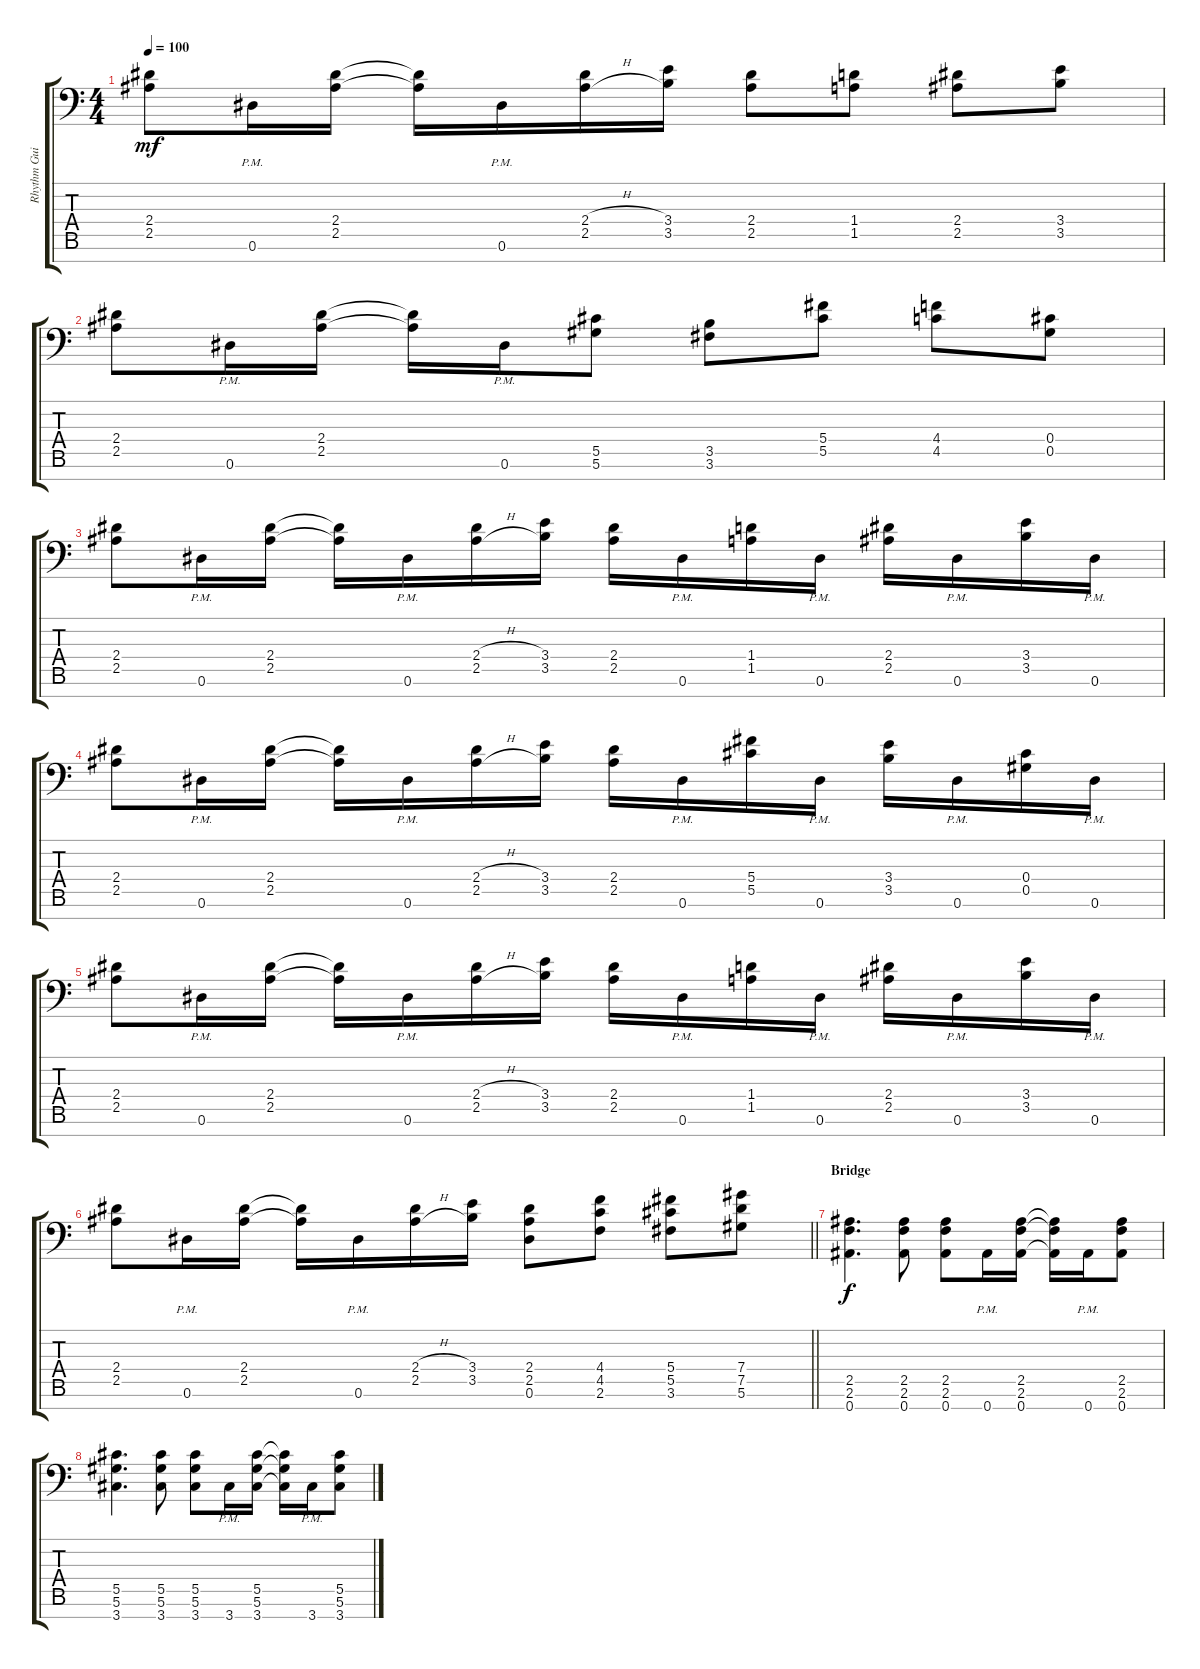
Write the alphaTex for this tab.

\track ("Rhythm Guitar" "Rhythm Gui") {instrument distortionguitar}
\staff {score tabs}
\tuning (Eb4 Bb3 Gb3 Db3 Ab2 Eb2 Bb1) {hide}
\ts (4 4)
\tempo 100
\clef f4
\ks c
(2.4 2.5).8{dy mf} 0.6{pm}.16 (2.4 2.5).16 (2.4{t} 2.5{t}).16 0.6{pm}.16 (2.4{h} 2.5{h}).16 (3.4 3.5).16 (2.4 2.5).8 (1.4 1.5).8 (2.4 2.5).8 (3.4 3.5).8 |
(2.4 2.5).8 0.6{pm}.16 (2.4 2.5).16 (2.4{t} 2.5{t}).16 0.6{pm}.16 (5.5 5.6).8 (3.5 3.6).8 (5.4 5.5).8 (4.4 4.5).8 (0.4 0.5).8 |
(2.4 2.5).8 0.6{pm}.16 (2.4 2.5).16 (2.4{t} 2.5{t}).16 0.6{pm}.16 (2.4{h} 2.5{h}).16 (3.4 3.5).16 (2.4 2.5).16 0.6{pm}.16 (1.4 1.5).16 0.6{pm}.16 (2.4 2.5).16 0.6{pm}.16 (3.4 3.5).16 0.6{pm}.16 |
(2.4 2.5).8 0.6{pm}.16 (2.4 2.5).16 (2.4{t} 2.5{t}).16 0.6{pm}.16 (2.4{h} 2.5{h}).16 (3.4 3.5).16 (2.4 2.5).16 0.6{pm}.16 (5.4 5.5).16 0.6{pm}.16 (3.4 3.5).16 0.6{pm}.16 (0.4 0.5).16 0.6{pm}.16 |
(2.4 2.5).8 0.6{pm}.16 (2.4 2.5).16 (2.4{t} 2.5{t}).16 0.6{pm}.16 (2.4{h} 2.5{h}).16 (3.4 3.5).16 (2.4 2.5).16 0.6{pm}.16 (1.4 1.5).16 0.6{pm}.16 (2.4 2.5).16 0.6{pm}.16 (3.4 3.5).16 0.6{pm}.16 |
\barLineRight lightlight
(2.4 2.5).8 0.6{pm}.16 (2.4 2.5).16 (2.4{t} 2.5{t}).16 0.6{pm}.16 (2.4{h} 2.5{h}).16 (3.4 3.5).16 (2.4 2.5 0.6).8 (4.4 4.5 2.6).8 (5.4 5.5 3.6).8 (7.4 7.5 5.6).8 |
\section ("" "Bridge")
(2.5 2.6 0.7).4{d dy f} (2.5 2.6 0.7).8 (2.5 2.6 0.7).8 0.7{pm}.16 (2.5 2.6 0.7).16 (2.5{t} 2.6{t} 0.7{t}).16 0.7{pm}.16 (2.5 2.6 0.7).8 |
(5.5 5.6 3.7).4{d} (5.5 5.6 3.7).8 (5.5 5.6 3.7).8 3.7{pm}.16 (5.5 5.6 3.7).16 (5.5{t} 5.6{t} 3.7{t}).16 3.7{pm}.16 (5.5 5.6 3.7).8
